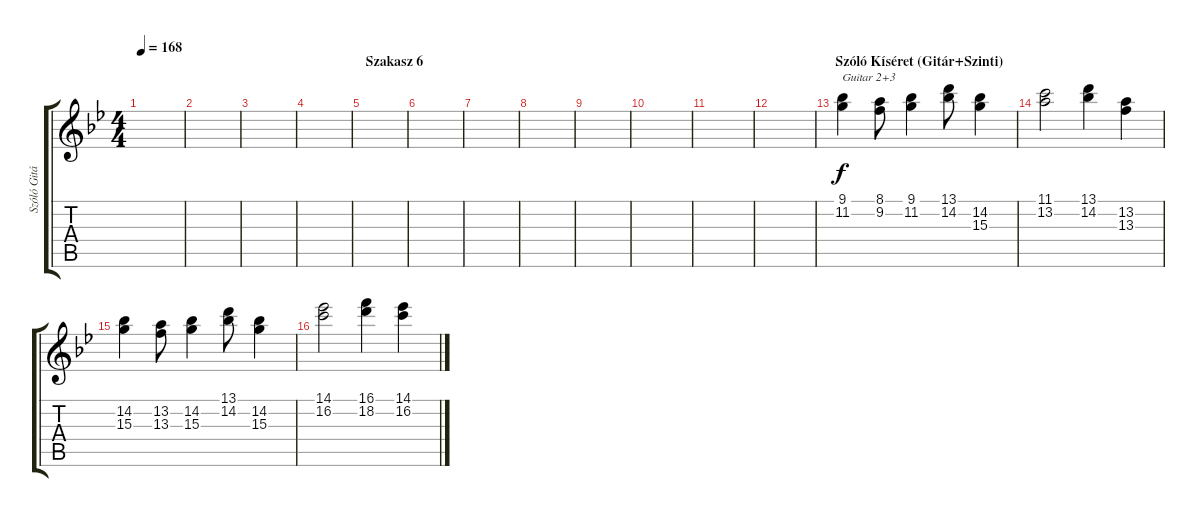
\track ("Szóló Gitár" "Szóló Gitá") {instrument overdrivenguitar}
\staff {score tabs}
\tuning (Db4 Ab3 E3 B2 Gb2 Db2) {hide}
\ts (4 4)
\tempo 168
\clef g2
\ks gminor
|
|
|
|
\section ("" "Szakasz 6")
|
|
|
|
|
|
|
|
\section ("" "Szóló Kíséret (Gitár+Szinti)")
(9.1 11.2).4{txt "Guitar 2+3"} (8.1 9.2).8 (9.1 11.2).4 (13.1 14.2).8 (14.2 15.3).4 |
(11.1 13.2).2 (13.1 14.2).4 (13.2 13.3).4 |
(14.2 15.3).4 (13.2 13.3).8 (14.2 15.3).4 (13.1 14.2).8 (14.2 15.3).4 |
(14.1 16.2).2 (16.1 18.2).4 (14.1 16.2).4
